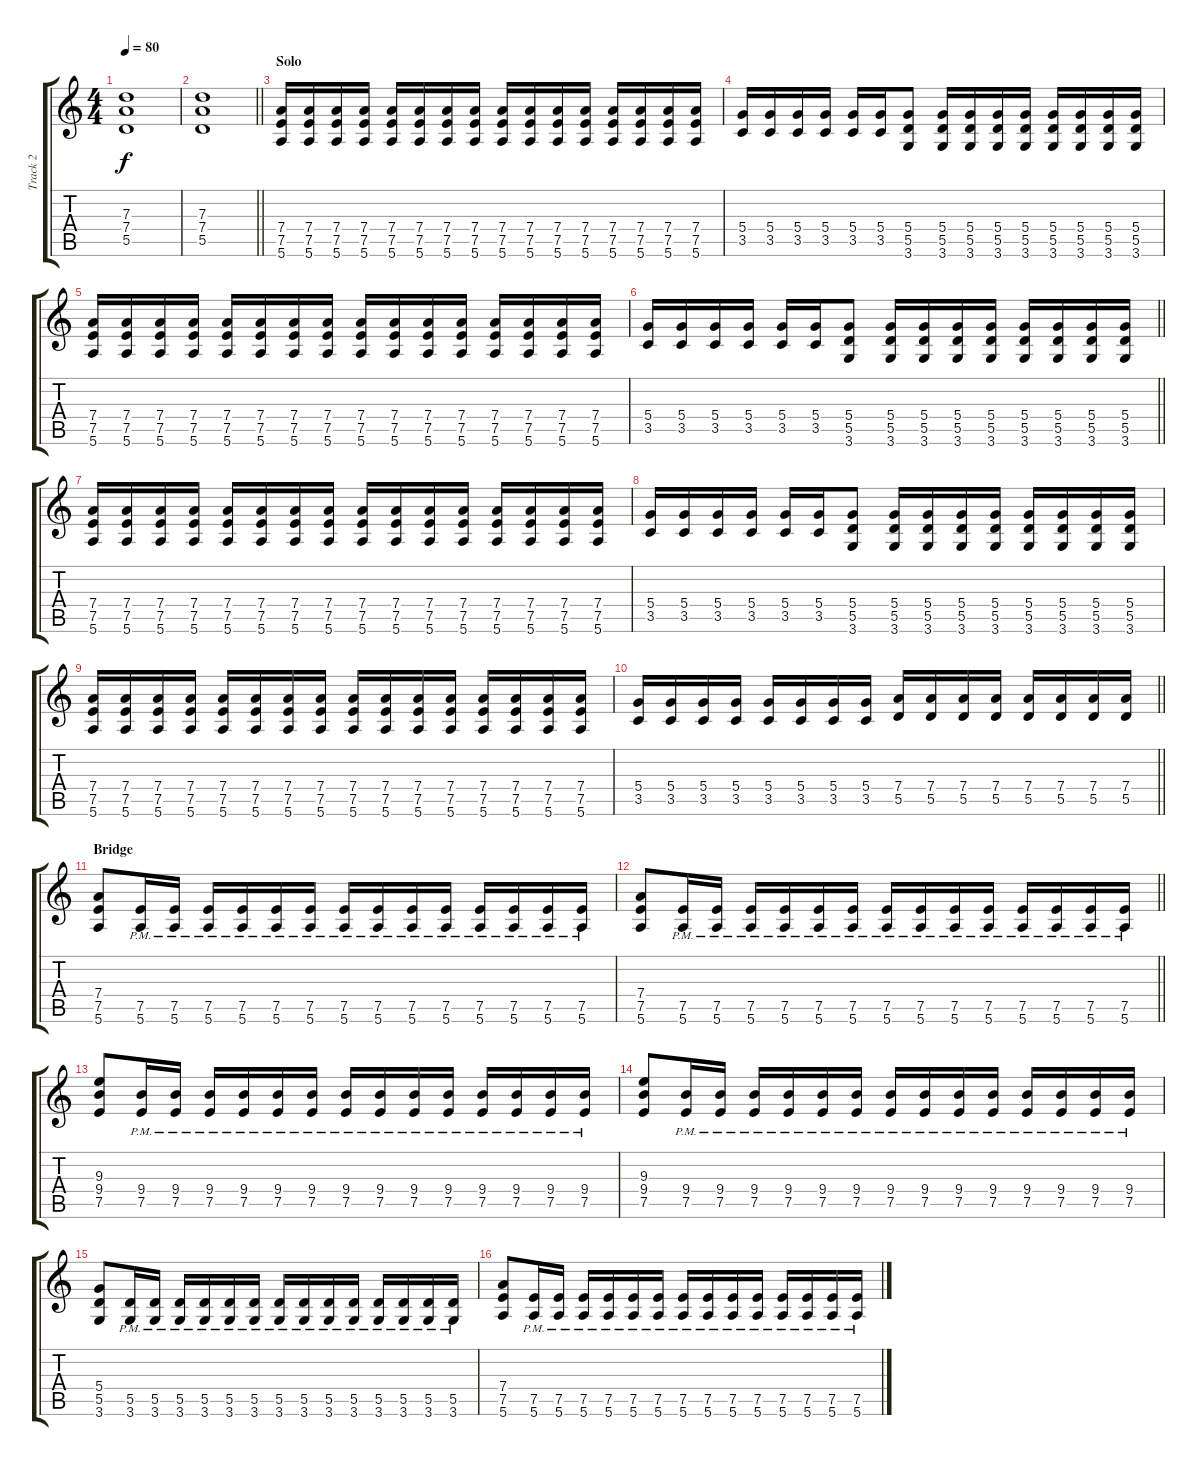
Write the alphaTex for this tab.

\track ("Track 2" "Track 2") {instrument overdrivenguitar}
\staff {score tabs}
\tuning (E4 B3 G3 D3 A2 E2) {hide}
\ts (4 4)
\tempo 80
\clef g2
\ks c
(7.3 7.4 5.5).1{dy f} |
\barLineRight lightlight
(7.3 7.4 5.5).1 |
\section ("" "Solo")
(7.4 7.5 5.6).16 (7.4 7.5 5.6).16 (7.4 7.5 5.6).16 (7.4 7.5 5.6).16 (7.4 7.5 5.6).16 (7.4 7.5 5.6).16 (7.4 7.5 5.6).16 (7.4 7.5 5.6).16 (7.4 7.5 5.6).16 (7.4 7.5 5.6).16 (7.4 7.5 5.6).16 (7.4 7.5 5.6).16 (7.4 7.5 5.6).16 (7.4 7.5 5.6).16 (7.4 7.5 5.6).16 (7.4 7.5 5.6).16 |
(5.4 3.5).16 (5.4 3.5).16 (5.4 3.5).16 (5.4 3.5).16 (5.4 3.5).16 (5.4 3.5).16 (5.4 5.5 3.6).8 (5.4 5.5 3.6).16 (5.4 5.5 3.6).16 (5.4 5.5 3.6).16 (5.4 5.5 3.6).16 (5.4 5.5 3.6).16 (5.4 5.5 3.6).16 (5.4 5.5 3.6).16 (5.4 5.5 3.6).16 |
(7.4 7.5 5.6).16 (7.4 7.5 5.6).16 (7.4 7.5 5.6).16 (7.4 7.5 5.6).16 (7.4 7.5 5.6).16 (7.4 7.5 5.6).16 (7.4 7.5 5.6).16 (7.4 7.5 5.6).16 (7.4 7.5 5.6).16 (7.4 7.5 5.6).16 (7.4 7.5 5.6).16 (7.4 7.5 5.6).16 (7.4 7.5 5.6).16 (7.4 7.5 5.6).16 (7.4 7.5 5.6).16 (7.4 7.5 5.6).16 |
\barLineRight lightlight
(5.4 3.5).16 (5.4 3.5).16 (5.4 3.5).16 (5.4 3.5).16 (5.4 3.5).16 (5.4 3.5).16 (5.4 5.5 3.6).8 (5.4 5.5 3.6).16 (5.4 5.5 3.6).16 (5.4 5.5 3.6).16 (5.4 5.5 3.6).16 (5.4 5.5 3.6).16 (5.4 5.5 3.6).16 (5.4 5.5 3.6).16 (5.4 5.5 3.6).16 |
(7.4 7.5 5.6).16 (7.4 7.5 5.6).16 (7.4 7.5 5.6).16 (7.4 7.5 5.6).16 (7.4 7.5 5.6).16 (7.4 7.5 5.6).16 (7.4 7.5 5.6).16 (7.4 7.5 5.6).16 (7.4 7.5 5.6).16 (7.4 7.5 5.6).16 (7.4 7.5 5.6).16 (7.4 7.5 5.6).16 (7.4 7.5 5.6).16 (7.4 7.5 5.6).16 (7.4 7.5 5.6).16 (7.4 7.5 5.6).16 |
(5.4 3.5).16 (5.4 3.5).16 (5.4 3.5).16 (5.4 3.5).16 (5.4 3.5).16 (5.4 3.5).16 (5.4 5.5 3.6).8 (5.4 5.5 3.6).16 (5.4 5.5 3.6).16 (5.4 5.5 3.6).16 (5.4 5.5 3.6).16 (5.4 5.5 3.6).16 (5.4 5.5 3.6).16 (5.4 5.5 3.6).16 (5.4 5.5 3.6).16 |
(7.4 7.5 5.6).16 (7.4 7.5 5.6).16 (7.4 7.5 5.6).16 (7.4 7.5 5.6).16 (7.4 7.5 5.6).16 (7.4 7.5 5.6).16 (7.4 7.5 5.6).16 (7.4 7.5 5.6).16 (7.4 7.5 5.6).16 (7.4 7.5 5.6).16 (7.4 7.5 5.6).16 (7.4 7.5 5.6).16 (7.4 7.5 5.6).16 (7.4 7.5 5.6).16 (7.4 7.5 5.6).16 (7.4 7.5 5.6).16 |
\barLineRight lightlight
(5.4 3.5).16 (5.4 3.5).16 (5.4 3.5).16 (5.4 3.5).16 (5.4 3.5).16 (5.4 3.5).16 (5.4 3.5).16 (5.4 3.5).16 (7.4 5.5).16 (7.4 5.5).16 (7.4 5.5).16 (7.4 5.5).16 (7.4 5.5).16 (7.4 5.5).16 (7.4 5.5).16 (7.4 5.5).16 |
\section ("" "Bridge")
(7.4 7.5 5.6).8 (7.5{pm} 5.6{pm}).16 (7.5{pm} 5.6{pm}).16 (7.5{pm} 5.6{pm}).16 (7.5{pm} 5.6{pm}).16 (7.5{pm} 5.6{pm}).16 (7.5{pm} 5.6{pm}).16 (7.5{pm} 5.6{pm}).16 (7.5{pm} 5.6{pm}).16 (7.5{pm} 5.6{pm}).16 (7.5{pm} 5.6{pm}).16 (7.5{pm} 5.6{pm}).16 (7.5{pm} 5.6{pm}).16 (7.5{pm} 5.6{pm}).16 (7.5{pm} 5.6{pm}).16 |
\barLineRight lightlight
(7.4 7.5 5.6).8 (7.5{pm} 5.6{pm}).16 (7.5{pm} 5.6{pm}).16 (7.5{pm} 5.6{pm}).16 (7.5{pm} 5.6{pm}).16 (7.5{pm} 5.6{pm}).16 (7.5{pm} 5.6{pm}).16 (7.5{pm} 5.6{pm}).16 (7.5{pm} 5.6{pm}).16 (7.5{pm} 5.6{pm}).16 (7.5{pm} 5.6{pm}).16 (7.5{pm} 5.6{pm}).16 (7.5{pm} 5.6{pm}).16 (7.5{pm} 5.6{pm}).16 (7.5{pm} 5.6{pm}).16 |
(9.3 9.4 7.5).8 (9.4{pm} 7.5{pm}).16 (9.4{pm} 7.5{pm}).16 (9.4{pm} 7.5{pm}).16 (9.4{pm} 7.5{pm}).16 (9.4{pm} 7.5{pm}).16 (9.4{pm} 7.5{pm}).16 (9.4{pm} 7.5{pm}).16 (9.4{pm} 7.5{pm}).16 (9.4{pm} 7.5{pm}).16 (9.4{pm} 7.5{pm}).16 (9.4{pm} 7.5{pm}).16 (9.4{pm} 7.5{pm}).16 (9.4{pm} 7.5{pm}).16 (9.4{pm} 7.5{pm}).16 |
(9.3 9.4 7.5).8 (9.4{pm} 7.5{pm}).16 (9.4{pm} 7.5{pm}).16 (9.4{pm} 7.5{pm}).16 (9.4{pm} 7.5{pm}).16 (9.4{pm} 7.5{pm}).16 (9.4{pm} 7.5{pm}).16 (9.4{pm} 7.5{pm}).16 (9.4{pm} 7.5{pm}).16 (9.4{pm} 7.5{pm}).16 (9.4{pm} 7.5{pm}).16 (9.4{pm} 7.5{pm}).16 (9.4{pm} 7.5{pm}).16 (9.4{pm} 7.5{pm}).16 (9.4{pm} 7.5{pm}).16 |
(5.4 5.5 3.6).8 (5.5{pm} 3.6{pm}).16 (5.5{pm} 3.6{pm}).16 (5.5{pm} 3.6{pm}).16 (5.5{pm} 3.6{pm}).16 (5.5{pm} 3.6{pm}).16 (5.5{pm} 3.6{pm}).16 (5.5{pm} 3.6{pm}).16 (5.5{pm} 3.6{pm}).16 (5.5{pm} 3.6{pm}).16 (5.5{pm} 3.6{pm}).16 (5.5{pm} 3.6{pm}).16 (5.5{pm} 3.6{pm}).16 (5.5{pm} 3.6{pm}).16 (5.5{pm} 3.6{pm}).16 |
(7.4 7.5 5.6).8 (7.5{pm} 5.6{pm}).16 (7.5{pm} 5.6{pm}).16 (7.5{pm} 5.6{pm}).16 (7.5{pm} 5.6{pm}).16 (7.5{pm} 5.6{pm}).16 (7.5{pm} 5.6{pm}).16 (7.5{pm} 5.6{pm}).16 (7.5{pm} 5.6{pm}).16 (7.5{pm} 5.6{pm}).16 (7.5{pm} 5.6{pm}).16 (7.5{pm} 5.6{pm}).16 (7.5{pm} 5.6{pm}).16 (7.5{pm} 5.6{pm}).16 (7.5{pm} 5.6{pm}).16
